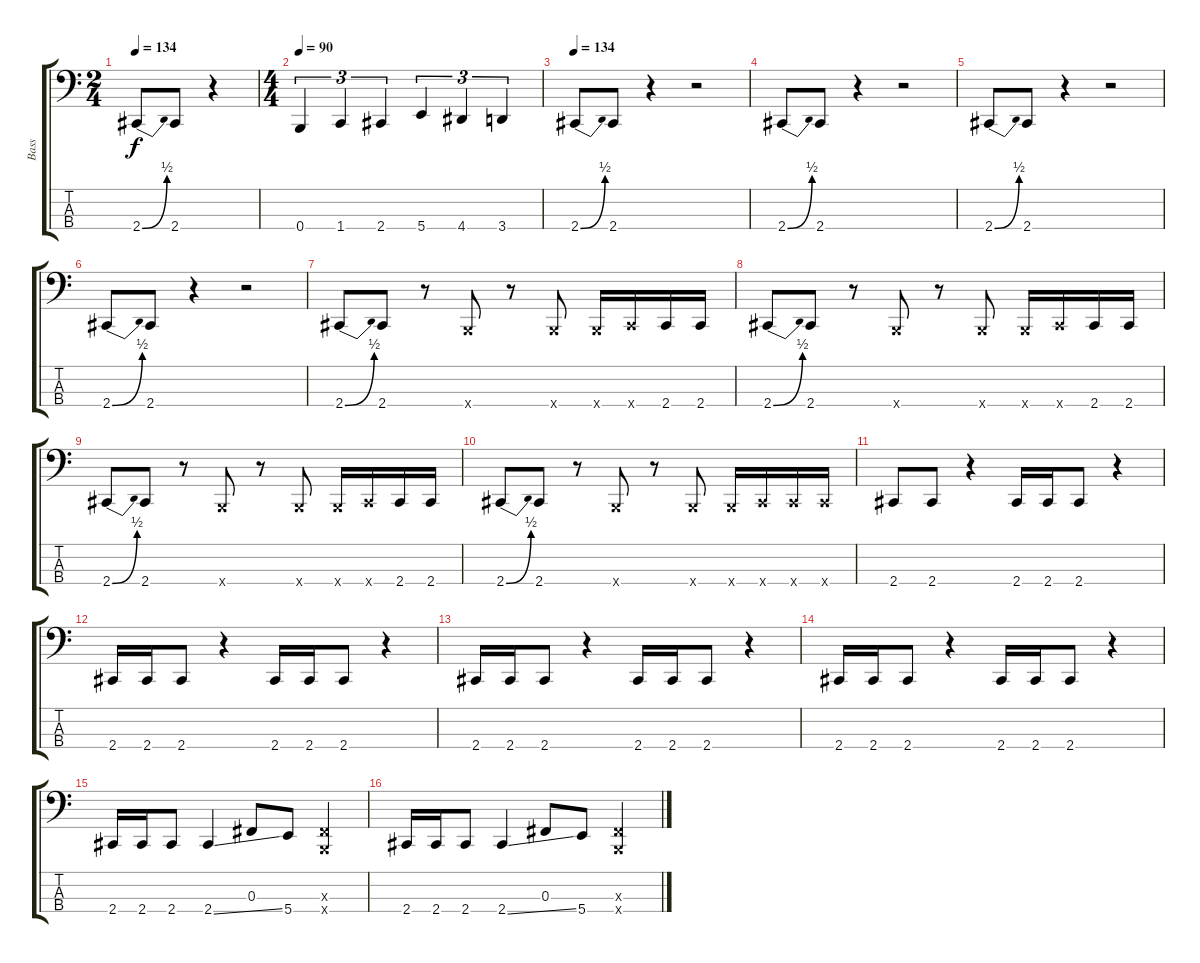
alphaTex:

\track ("Bass" "Bass") {instrument electricbasspick}
\staff {score tabs}
\tuning (E2 B1 Gb1 B0) {hide}
\ts (2 4)
\tempo 134
\clef f4
\ks c
2.4{be (bend 0 0 60 2)}.8{dy f} 2.4.8 r.4 |
\ts (4 4)
\tempo 80
\tempo 90
0.4.4{tu (3 2)} 1.4.4{tu (3 2)} 2.4.4{tu (3 2)} 5.4.4{tu (3 2)} 4.4.4{tu (3 2)} 3.4.4{tu (3 2)} |
\tempo 134
2.4{be (bend 0 0 60 2)}.8 2.4.8 r.4 r.2 |
2.4{be (bend 0 0 60 2)}.8 2.4.8 r.4 r.2 |
2.4{be (bend 0 0 60 2)}.8 2.4.8 r.4 r.2 |
2.4{be (bend 0 0 60 2)}.8 2.4.8 r.4 r.2 |
2.4{be (bend 0 0 60 2)}.8 2.4.8 r.8 0.4{x}.8 r.8 0.4{x}.8 0.4{x}.16 2.4{x}.16 2.4.16 2.4.16 |
2.4{be (bend 0 0 60 2)}.8 2.4.8 r.8 0.4{x}.8 r.8 0.4{x}.8 0.4{x}.16 2.4{x}.16 2.4.16 2.4.16 |
2.4{be (bend 0 0 60 2)}.8 2.4.8 r.8 0.4{x}.8 r.8 0.4{x}.8 0.4{x}.16 2.4{x}.16 2.4.16 2.4.16 |
2.4{be (bend 0 0 60 2)}.8 2.4.8 r.8 0.4{x}.8 r.8 0.4{x}.8 0.4{x}.16 2.4{x}.16 2.4{x}.16 2.4{x}.16 |
2.4.8 2.4.8 r.4 2.4.16 2.4.16 2.4.8 r.4 |
2.4.16 2.4.16 2.4.8 r.4 2.4.16 2.4.16 2.4.8 r.4 |
2.4.16 2.4.16 2.4.8 r.4 2.4.16 2.4.16 2.4.8 r.4 |
2.4.16 2.4.16 2.4.8 r.4 2.4.16 2.4.16 2.4.8 r.4 |
2.4.16 2.4.16 2.4.8 2.4{ss}.4 0.3.8 5.4.8 (0.3{x} 0.4{x}).4 |
2.4.16 2.4.16 2.4.8 2.4{ss}.4 0.3.8 5.4.8 (0.3{x} 0.4{x}).4
